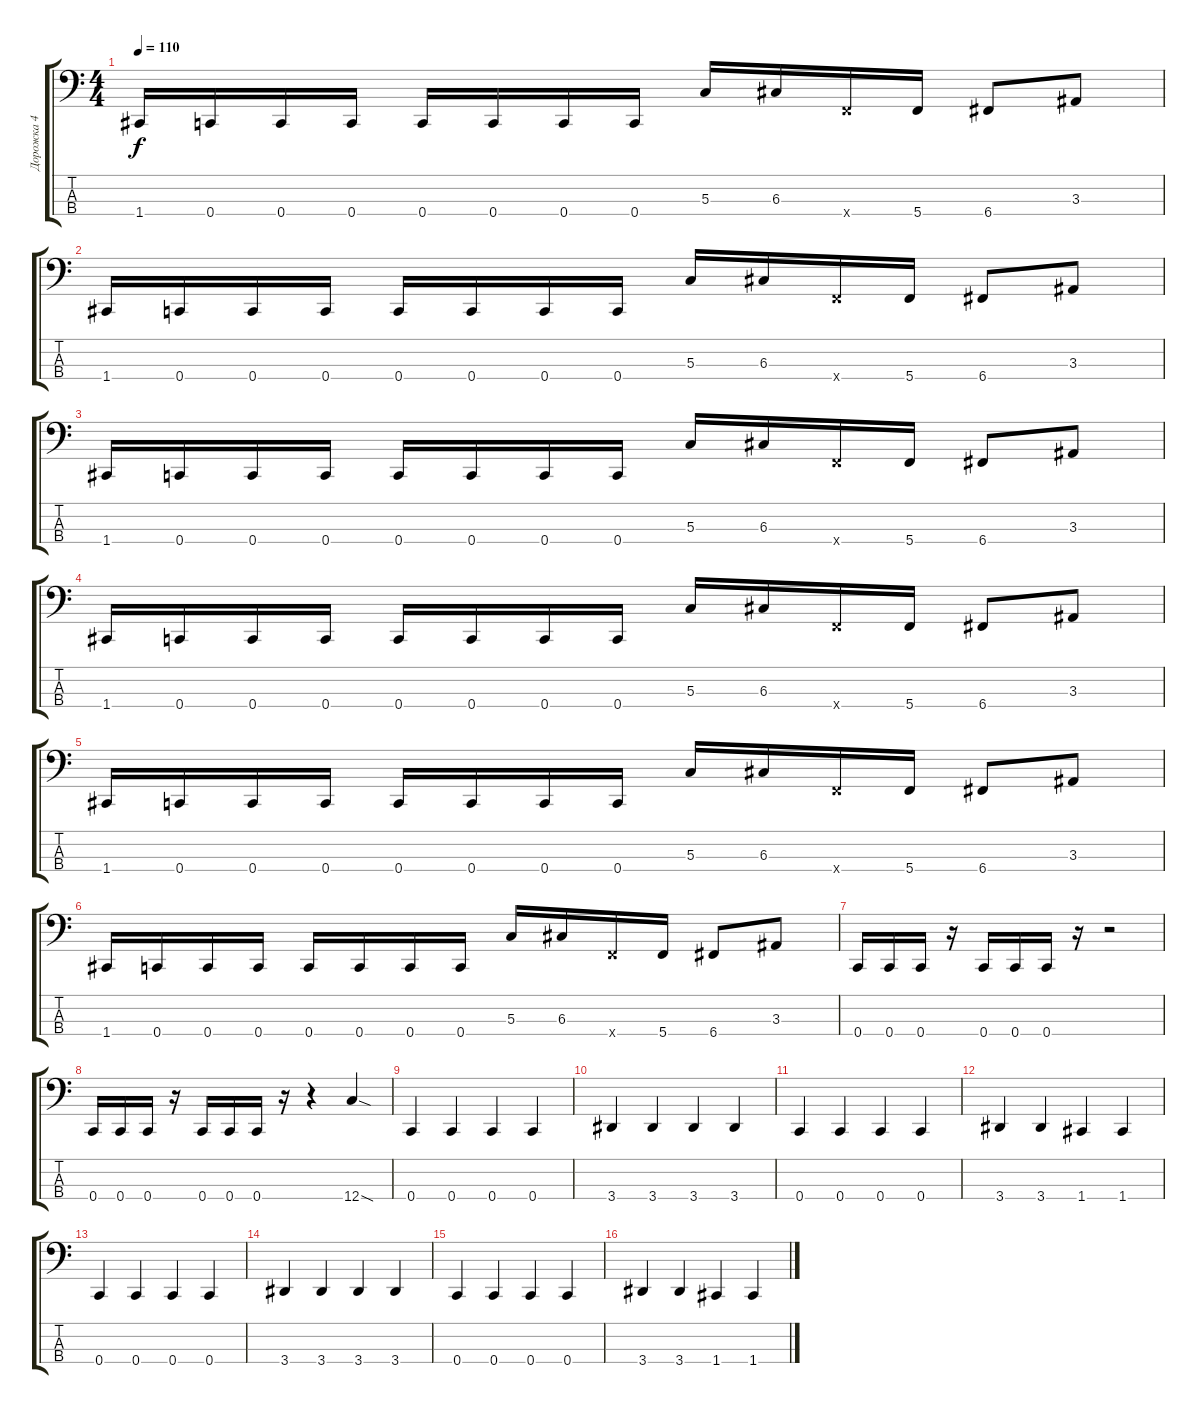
\track ("Дорожка 4" "Дорожка 4") {instrument electricbasspick}
\staff {score tabs}
\tuning (F2 C2 G1 C1) {hide}
\ts (4 4)
\tempo 110
\clef f4
\ks c
1.4.16{dy f} 0.4.16 0.4.16 0.4.16 0.4.16 0.4.16 0.4.16 0.4.16 5.3.16 6.3.16 5.4{x}.16 5.4.16 6.4.8 3.3.8 |
1.4.16 0.4.16 0.4.16 0.4.16 0.4.16 0.4.16 0.4.16 0.4.16 5.3.16 6.3.16 5.4{x}.16 5.4.16 6.4.8 3.3.8 |
1.4.16 0.4.16 0.4.16 0.4.16 0.4.16 0.4.16 0.4.16 0.4.16 5.3.16 6.3.16 5.4{x}.16 5.4.16 6.4.8 3.3.8 |
1.4.16 0.4.16 0.4.16 0.4.16 0.4.16 0.4.16 0.4.16 0.4.16 5.3.16 6.3.16 5.4{x}.16 5.4.16 6.4.8 3.3.8 |
1.4.16 0.4.16 0.4.16 0.4.16 0.4.16 0.4.16 0.4.16 0.4.16 5.3.16 6.3.16 5.4{x}.16 5.4.16 6.4.8 3.3.8 |
1.4.16 0.4.16 0.4.16 0.4.16 0.4.16 0.4.16 0.4.16 0.4.16 5.3.16 6.3.16 5.4{x}.16 5.4.16 6.4.8 3.3.8 |
0.4.16 0.4.16 0.4.16 r.16 0.4.16 0.4.16 0.4.16 r.16 r.2 |
0.4.16 0.4.16 0.4.16 r.16 0.4.16 0.4.16 0.4.16 r.16 r.4 12.4{sod}.4 |
0.4.4 0.4.4 0.4.4 0.4.4 |
3.4.4 3.4.4 3.4.4 3.4.4 |
0.4.4 0.4.4 0.4.4 0.4.4 |
3.4.4 3.4.4 1.4.4 1.4.4 |
0.4.4 0.4.4 0.4.4 0.4.4 |
3.4.4 3.4.4 3.4.4 3.4.4 |
0.4.4 0.4.4 0.4.4 0.4.4 |
3.4.4 3.4.4 1.4.4 1.4.4
